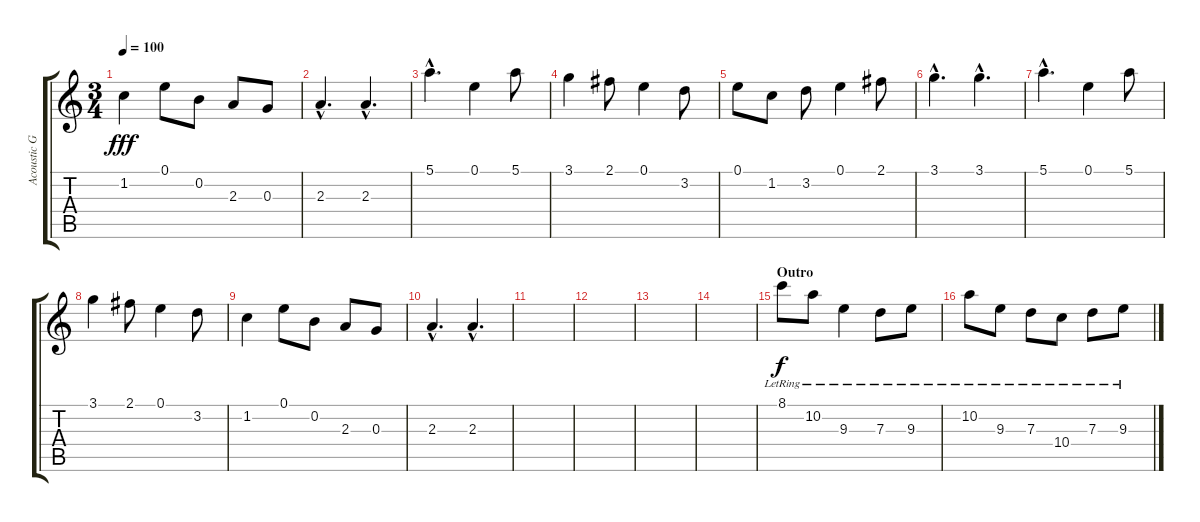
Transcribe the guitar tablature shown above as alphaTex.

\track ("Acoustic Guitar" "Acoustic G") {instrument acousticguitarsteel}
\staff {score tabs}
\tuning (E4 B3 G3 D3 A2 E2) {hide}
\ts (3 4)
\tempo 100
\clef g2
\ks c
1.2.4{dy fff} 0.1.8 0.2.8 2.3.8 0.3.8 |
2.3{hac}.4{d} 2.3{hac}.4{d} |
5.1{hac}.4{d} 0.1.4 5.1.8 |
3.1.4 2.1.8 0.1.4 3.2.8 |
0.1.8 1.2.8 3.2.8 0.1.4 2.1.8 |
3.1{hac}.4{d} 3.1{hac}.4{d} |
5.1{hac}.4{d} 0.1.4 5.1.8 |
3.1.4 2.1.8 0.1.4 3.2.8 |
1.2.4 0.1.8 0.2.8 2.3.8 0.3.8 |
2.3{hac}.4{d} 2.3{hac}.4{d} |
|
|
|
|
\section ("" "Outro")
8.1{lr}.8{dy f} 10.2{lr}.8 9.3{lr}.4 7.3{lr}.8 9.3{lr}.8 |
10.2{lr}.8 9.3{lr}.8 7.3{lr}.8 10.4{lr}.8 7.3{lr}.8 9.3{lr}.8
